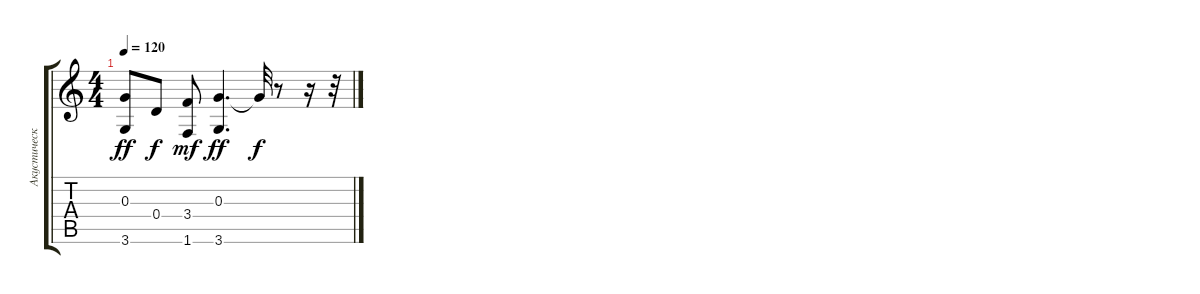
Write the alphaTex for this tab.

\track ("Акустический Гранд Роял" "Акустическ") {instrument distortionguitar}
\staff {score tabs}
\tuning (E4 B3 G3 D3 A2 E2) {hide}
\ts (4 4)
\tempo 120
\clef g2
\ks c
(0.3 3.6).8{dy ff} 0.4.8{dy f} (3.4 1.6).8{dy mf} (0.3 3.6).4{d dy ff} 0.3{t}.32{dy f} r.8 r.16 r.32
